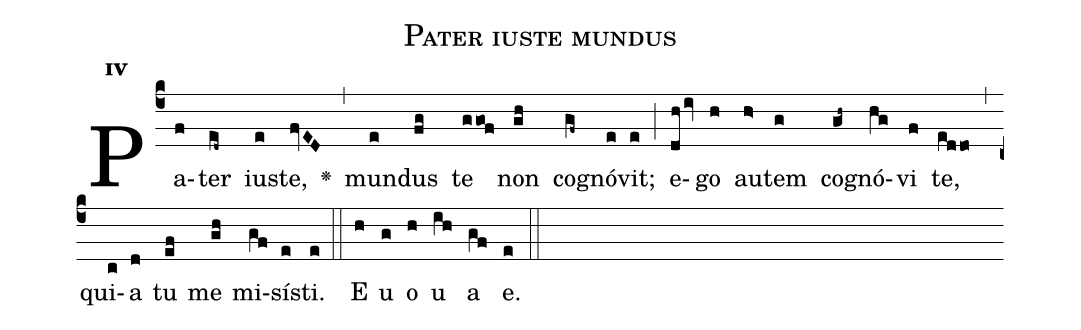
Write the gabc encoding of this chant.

name:Pater iuste mundus;
office-part:Antiphona;
mode:4;
%%
initial-style: 1;
name: Pater iuste mundus
book: Antiphonae & Responsoria/Tomus II, p. 113;
occasion: Hebdomada Sancta Feria II;
office-part: Laudes Ant E;
user-notes: ;
commentary: ;
annotation: 4e;
centering-scheme: english;
fontsize: 12;
font: OFLSortsMillGoudy;
height: 11;
width: 4.5;
%%
(c4)Pa(f)ter(ed~) iu(e)ste,(fvED) <v>\greheightstar</v>(,) mun(e)dus(fg) te(ggof) non(gh) co(gf~)gnó(e)vit;(e) (;) e(dhiv)go(h) au(h>)tem(g) co(gh~)gnó(hg)vi(f) te,(eddo) (,) qui(c)a(d) tu(ef) me(gh) mi(gf)sí(e)sti.(e) (::)
E(h) u(g) o(h) u(ih) a(gf) e.(e) (::)
